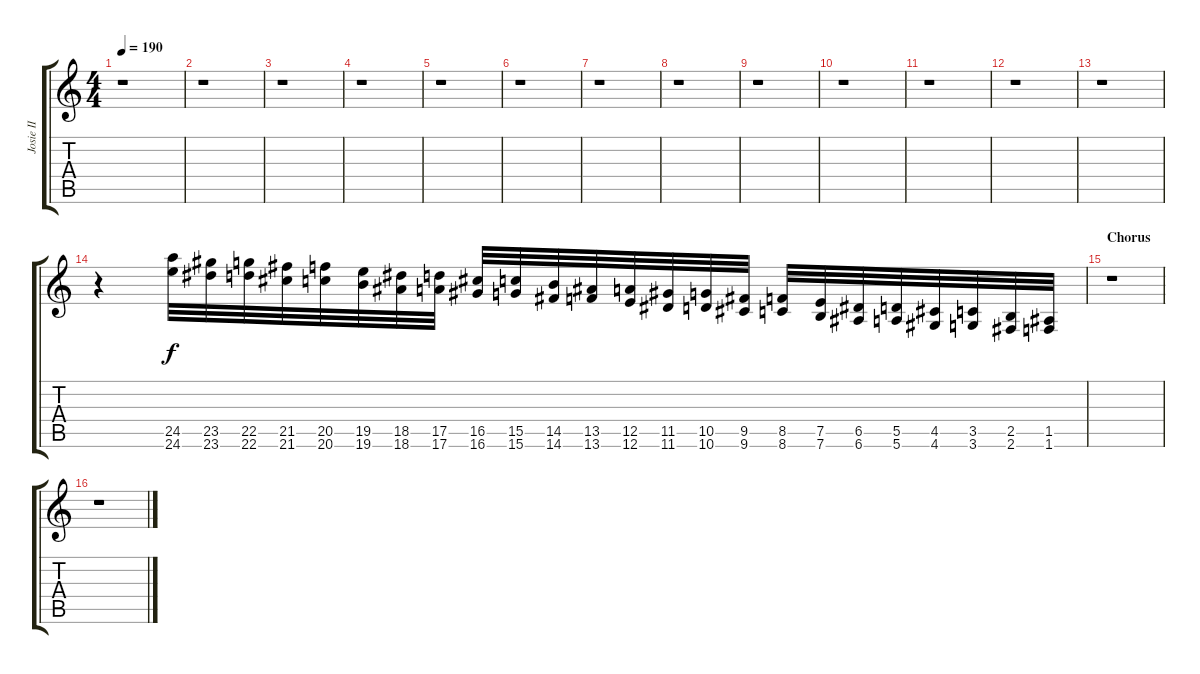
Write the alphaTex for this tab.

\track ("Josie II" "Josie II") {instrument distortionguitar}
\staff {score tabs}
\tuning (E4 B3 G3 D3 A2 E2) {hide}
\ts (4 4)
\tempo 190
\clef g2
\ks c
r.1{dy f} |
r.1 |
r.1 |
r.1 |
r.1 |
r.1 |
r.1 |
r.1 |
r.1 |
r.1 |
r.1 |
r.1 |
r.1 |
r.4 (24.5 24.6).32 (23.5 23.6).32 (22.5 22.6).32 (21.5 21.6).32 (20.5 20.6).32 (19.5 19.6).32 (18.5 18.6).32 (17.5 17.6).32 (16.5 16.6).32 (15.5 15.6).32 (14.5 14.6).32 (13.5 13.6).32 (12.5 12.6).32 (11.5 11.6).32 (10.5 10.6).32 (9.5 9.6).32 (8.5 8.6).32 (7.5 7.6).32 (6.5 6.6).32 (5.5 5.6).32 (4.5 4.6).32 (3.5 3.6).32 (2.5 2.6).32 (1.5 1.6).32 |
\section ("" "Chorus")
r.1 |
r.1
